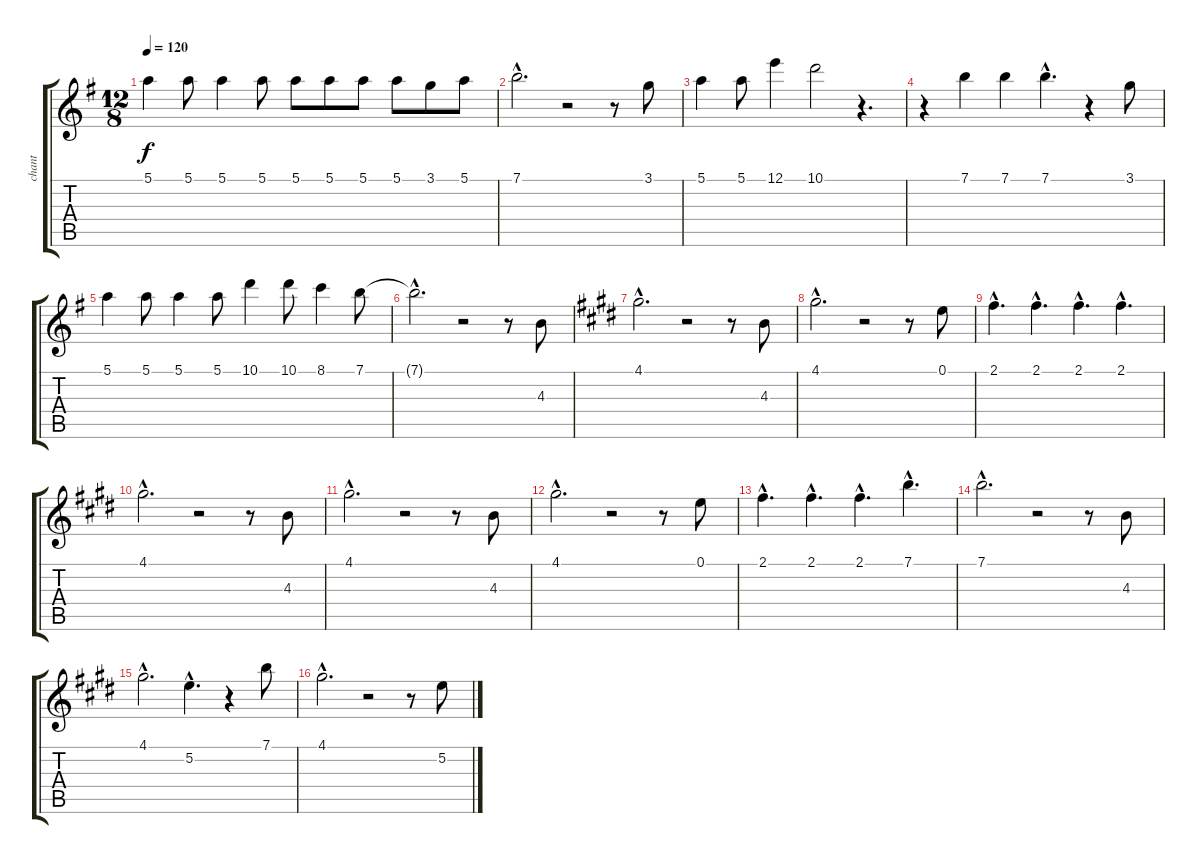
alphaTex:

\track ("chant" "chant") {instrument acousticguitarsteel}
\staff {score tabs}
\tuning (E4 B3 G3 D3 A2 E2) {hide}
\ts (12 8)
\tempo 120
\clef g2
\ks eminor
5.1.4{dy f} 5.1.8 5.1.4 5.1.8 5.1.8 5.1.8 5.1.8 5.1.8 3.1.8 5.1.8 |
7.1{hac}.2{d} r.2 r.8 3.1.8 |
5.1.4 5.1.8 12.1.4 10.1.2 r.4{d} |
r.4 7.1.4 7.1.4 7.1{hac}.4{d} r.4 3.1.8 |
5.1.4 5.1.8 5.1.4 5.1.8 10.1.4 10.1.8 8.1.4 7.1.8 |
7.1{hac t}.2{d} r.2 r.8 4.3.8 |
\ks e
4.1{hac}.2{d} r.2 r.8 4.3.8 |
4.1{hac}.2{d} r.2 r.8 0.1.8 |
2.1{hac}.4{d} 2.1{hac}.4{d} 2.1{hac}.4{d} 2.1{hac}.4{d} |
4.1{hac}.2{d} r.2 r.8 4.3.8 |
4.1{hac}.2{d} r.2 r.8 4.3.8 |
4.1{hac}.2{d} r.2 r.8 0.1.8 |
2.1{hac}.4{d} 2.1{hac}.4{d} 2.1{hac}.4{d} 7.1{hac}.4{d} |
7.1{hac}.2{d} r.2 r.8 4.3.8 |
4.1{hac}.2{d} 5.2{hac}.4{d} r.4 7.1.8 |
4.1{hac}.2{d} r.2 r.8 5.2.8
